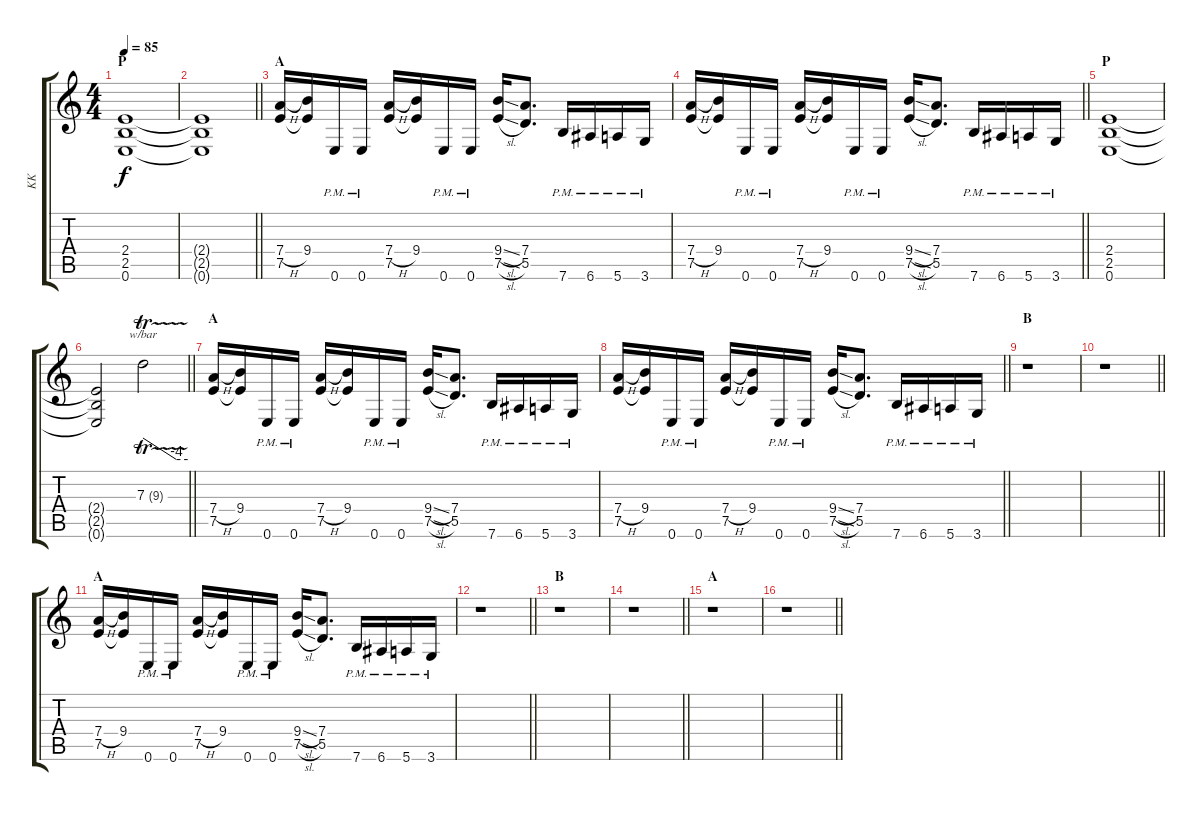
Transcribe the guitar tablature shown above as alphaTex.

\track ("KK" "KK") {instrument distortionguitar}
\staff {score tabs}
\tuning (E4 B3 G3 D3 A2 E2) {hide}
\ts (4 4)
\section ("" "P")
\tempo 85
\clef g2
\ks c
(2.4 2.5 0.6).1{dy f} |
\barLineRight lightlight
(2.4{t} 2.5{t} 0.6{t}).1 |
\section ("" "A")
(7.4{h} 7.5).16 (9.4 7.5{t}).16 0.6{pm}.16 0.6{pm}.16 (7.4{h} 7.5).16 (9.4 7.5{t}).16 0.6{pm}.16 0.6{pm}.16 (9.4{sl} 7.5{sl}).16 (7.4 5.5).8{d} 7.6{pm}.16 6.6{pm}.16 5.6{pm}.16 3.6{pm}.16 |
\barLineRight lightlight
(7.4{h} 7.5).16 (9.4 7.5{t}).16 0.6{pm}.16 0.6{pm}.16 (7.4{h} 7.5).16 (9.4 7.5{t}).16 0.6{pm}.16 0.6{pm}.16 (9.4{sl} 7.5{sl}).16 (7.4 5.5).8{d} 7.6{pm}.16 6.6{pm}.16 5.6{pm}.16 3.6{pm}.16 |
\section ("" "P")
(2.4 2.5 0.6).1 |
\barLineRight lightlight
(2.4{t} 2.5{t} 0.6{t}).2 7.3{tr (9 32)}.2{tbe (custom default 0 0 45 -16 60 -16)} |
\section ("" "A")
(7.4{h} 7.5).16 (9.4 7.5{t}).16 0.6{pm}.16 0.6{pm}.16 (7.4{h} 7.5).16 (9.4 7.5{t}).16 0.6{pm}.16 0.6{pm}.16 (9.4{sl} 7.5{sl}).16 (7.4 5.5).8{d} 7.6{pm}.16 6.6{pm}.16 5.6{pm}.16 3.6{pm}.16 |
\barLineRight lightlight
(7.4{h} 7.5).16 (9.4 7.5{t}).16 0.6{pm}.16 0.6{pm}.16 (7.4{h} 7.5).16 (9.4 7.5{t}).16 0.6{pm}.16 0.6{pm}.16 (9.4{sl} 7.5{sl}).16 (7.4 5.5).8{d} 7.6{pm}.16 6.6{pm}.16 5.6{pm}.16 3.6{pm}.16 |
\section ("" "B")
r.1 |
\barLineRight lightlight
r.1 |
\section ("" "A")
(7.4{h} 7.5).16 (9.4 7.5{t}).16 0.6{pm}.16 0.6{pm}.16 (7.4{h} 7.5).16 (9.4 7.5{t}).16 0.6{pm}.16 0.6{pm}.16 (9.4{sl} 7.5{sl}).16 (7.4 5.5).8{d} 7.6{pm}.16 6.6{pm}.16 5.6{pm}.16 3.6{pm}.16 |
\barLineRight lightlight
r.1 |
\section ("" "B")
r.1 |
\barLineRight lightlight
r.1 |
\section ("" "A")
r.1 |
\barLineRight lightlight
r.1
